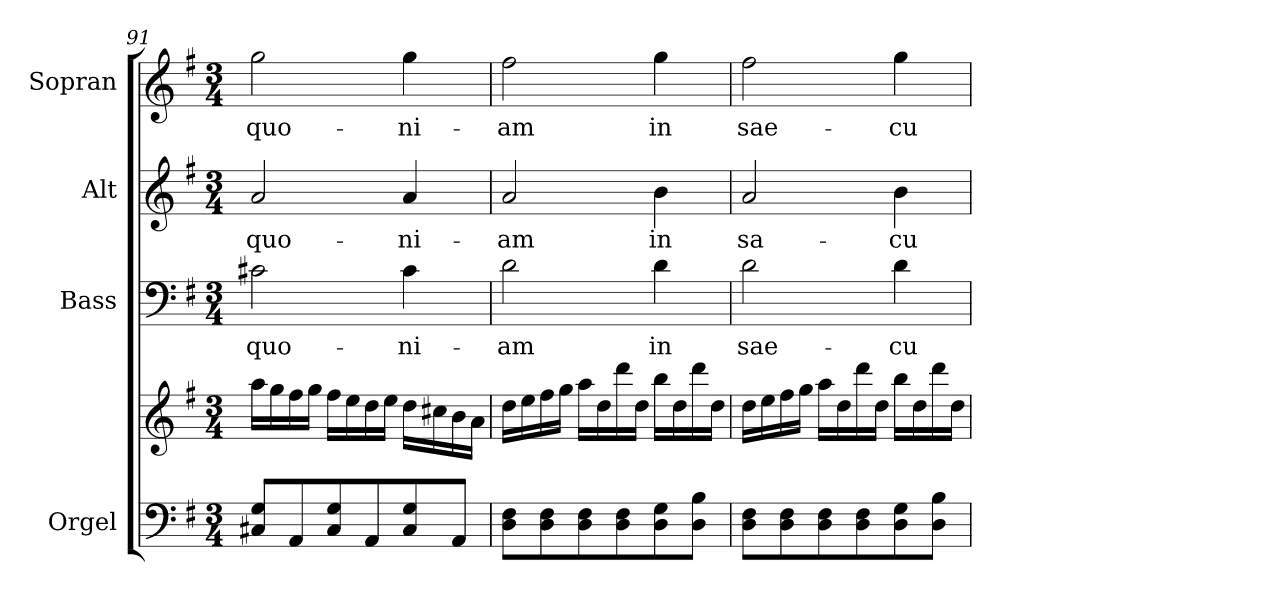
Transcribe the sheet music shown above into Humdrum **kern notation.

**kern	**kern	**kern	**text	**kern	**text	**kern	**text
*part4	*part4	*part3	*part3	*part2	*part2	*part1	*part1
*staff5	*staff4	*staff3	*staff3	*staff2	*staff2	*staff1	*staff1
*I"Orgel	*	*I"Bass	*	*I"Alt	*	*I"Sopran	*
*I'Org.	*	*I'B.	*	*I'A.	*	*I'S.	*
*clefF4	*clefG2	*clefF4	*	*clefG2	*	*clefG2	*
*k[f#]	*k[f#]	*k[f#]	*	*k[f#]	*	*k[f#]	*
*G:	*G:	*G:	*	*G:	*	*G:	*
*M3/4	*M3/4	*M3/4	*	*M3/4	*	*M3/4	*
=91	=91	=91	=91	=91	=91	=91	=91
!	!	!	!LO:LY:b	!	!LO:LY:b	!	!LO:LY:b
8C#X/ 8G/L	16aa\LL	2c#X\	quo-	2a/	quo-	2gg\	quo-
.	16gg\	.	.	.	.	.	.
8AA/	16ff#\	.	.	.	.	.	.
.	16gg\JJ	.	.	.	.	.	.
8C#/ 8G/	16ff#\LL	.	.	.	.	.	.
.	16ee\	.	.	.	.	.	.
8AA/	16dd\	.	.	.	.	.	.
.	16ee\JJ	.	.	.	.	.	.
!	!	!	!LO:LY:b	!	!LO:LY:b	!	!LO:LY:b
8C#/ 8G/	16dd\LL	4c#\	-ni-	4a/	-ni-	4gg\	-ni-
.	16cc#X\	.	.	.	.	.	.
8AA/J	16b\	.	.	.	.	.	.
.	16a\JJ	.	.	.	.	.	.
=92	=92	=92	=92	=92	=92	=92	=92
!	!	!	!LO:LY:b	!	!LO:LY:b	!	!LO:LY:b
8D\ 8F#\L	16dd\LL	2d\	-am	2a/	-am	2ff#\	-am
.	16ee\	.	.	.	.	.	.
8D\ 8F#\	16ff#\	.	.	.	.	.	.
.	16gg\JJ	.	.	.	.	.	.
8D\ 8F#\	16aa\LL	.	.	.	.	.	.
.	16dd\	.	.	.	.	.	.
8D\ 8F#\	16ddd\	.	.	.	.	.	.
.	16dd\JJ	.	.	.	.	.	.
!	!	!	!LO:LY:b	!	!LO:LY:b	!	!LO:LY:b
8D\ 8G\	16bb\LL	4d\	in	4b\	in	4gg\	in
.	16dd\	.	.	.	.	.	.
8D\ 8B\J	16ddd\	.	.	.	.	.	.
.	16dd\JJ	.	.	.	.	.	.
!!LO:PB:g=z
=93	=93	=93	=93	=93	=93	=93	=93
!	!	!	!LO:LY:b	!	!LO:LY:b	!	!LO:LY:b
8D\ 8F#\L	16dd\LL	2d\	sae-	2a/	sa-	2ff#\	sae-
.	16ee\	.	.	.	.	.	.
8D\ 8F#\	16ff#\	.	.	.	.	.	.
.	16gg\JJ	.	.	.	.	.	.
8D\ 8F#\	16aa\LL	.	.	.	.	.	.
.	16dd\	.	.	.	.	.	.
8D\ 8F#\	16ddd\	.	.	.	.	.	.
.	16dd\JJ	.	.	.	.	.	.
!	!	!	!LO:LY:b	!	!LO:LY:b	!	!LO:LY:b
8D\ 8G\	16bb\LL	4d\	-cu-	4b\	-cu-	4gg\	-cu-
.	16dd\	.	.	.	.	.	.
8D\ 8B\J	16ddd\	.	.	.	.	.	.
.	16dd\JJ	.	.	.	.	.	.
=	=	=	=	=	=	=	=
*-	*-	*-	*-	*-	*-	*-	*-
